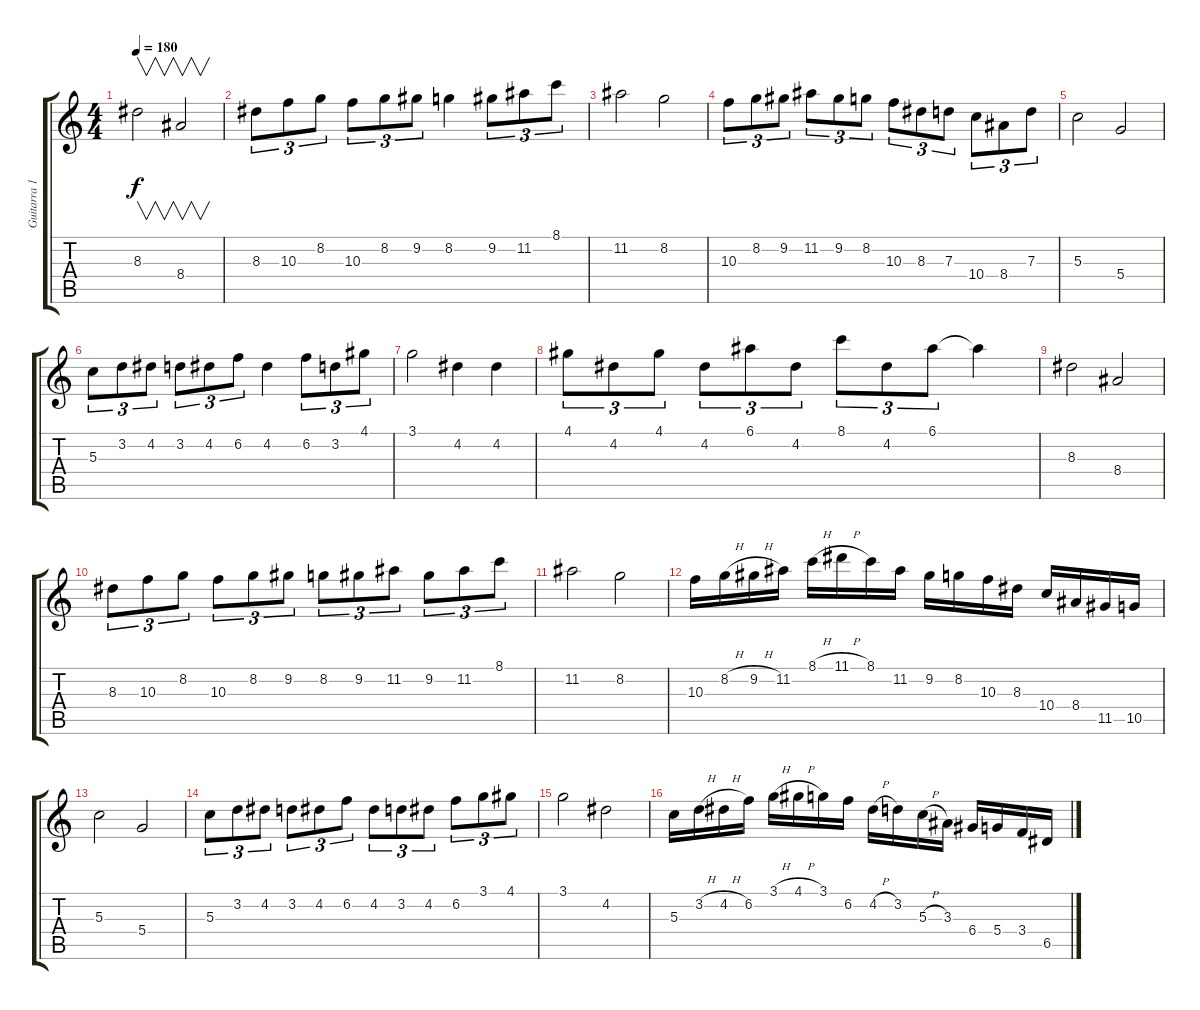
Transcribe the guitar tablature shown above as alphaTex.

\track ("Guitarra 1 (Lider 1)" "Guitarra 1") {instrument overdrivenguitar}
\staff {score tabs}
\tuning (E4 B3 G3 D3 A2 E2) {hide}
\ts (4 4)
\tempo 180
\clef g2
\ks c
8.3.2{v dy f} 8.4.2{v} |
8.3.8{tu (3 2)} 10.3.8{tu (3 2)} 8.2.8{tu (3 2)} 10.3.8{tu (3 2)} 8.2.8{tu (3 2)} 9.2.8{tu (3 2)} 8.2.4 9.2.8{tu (3 2)} 11.2.8{tu (3 2)} 8.1.8{tu (3 2)} |
11.2.2 8.2.2 |
10.3.8{tu (3 2)} 8.2.8{tu (3 2)} 9.2.8{tu (3 2)} 11.2.8{tu (3 2)} 9.2.8{tu (3 2)} 8.2.8{tu (3 2)} 10.3.8{tu (3 2)} 8.3.8{tu (3 2)} 7.3.8{tu (3 2)} 10.4.8{tu (3 2)} 8.4.8{tu (3 2)} 7.3.8{tu (3 2)} |
5.3.2 5.4.2 |
5.3.8{tu (3 2)} 3.2.8{tu (3 2)} 4.2.8{tu (3 2)} 3.2.8{tu (3 2)} 4.2.8{tu (3 2)} 6.2.8{tu (3 2)} 4.2.4 6.2.8{tu (3 2)} 3.2.8{tu (3 2)} 4.1.8{tu (3 2)} |
3.1.2 4.2.4 4.2.4 |
4.1.8{tu (3 2)} 4.2.8{tu (3 2)} 4.1.8{tu (3 2)} 4.2.8{tu (3 2)} 6.1.8{tu (3 2)} 4.2.8{tu (3 2)} 8.1.8{tu (3 2)} 4.2.8{tu (3 2)} 6.1.8{tu (3 2)} 6.1{t}.4 |
8.3.2 8.4.2 |
8.3.8{tu (3 2)} 10.3.8{tu (3 2)} 8.2.8{tu (3 2)} 10.3.8{tu (3 2)} 8.2.8{tu (3 2)} 9.2.8{tu (3 2)} 8.2.8{tu (3 2)} 9.2.8{tu (3 2)} 11.2.8{tu (3 2)} 9.2.8{tu (3 2)} 11.2.8{tu (3 2)} 8.1.8{tu (3 2)} |
11.2.2 8.2.2 |
10.3.16 8.2{h}.16 9.2{h}.16 11.2.16 8.1{h}.16 11.1{h}.16 8.1.16 11.2.16 9.2.16 8.2.16 10.3.16 8.3.16 10.4.16 8.4.16 11.5.16 10.5.16 |
5.3.2 5.4.2 |
5.3.8{tu (3 2)} 3.2.8{tu (3 2)} 4.2.8{tu (3 2)} 3.2.8{tu (3 2)} 4.2.8{tu (3 2)} 6.2.8{tu (3 2)} 4.2.8{tu (3 2)} 3.2.8{tu (3 2)} 4.2.8{tu (3 2)} 6.2.8{tu (3 2)} 3.1.8{tu (3 2)} 4.1.8{tu (3 2)} |
3.1.2 4.2.2 |
5.3.16 3.2{h}.16 4.2{h}.16 6.2.16 3.1{h}.16 4.1{h}.16 3.1.16 6.2.16 4.2{h}.16 3.2.16 5.3{h}.16 3.3.16 6.4.16 5.4.16 3.4.16 6.5.16
